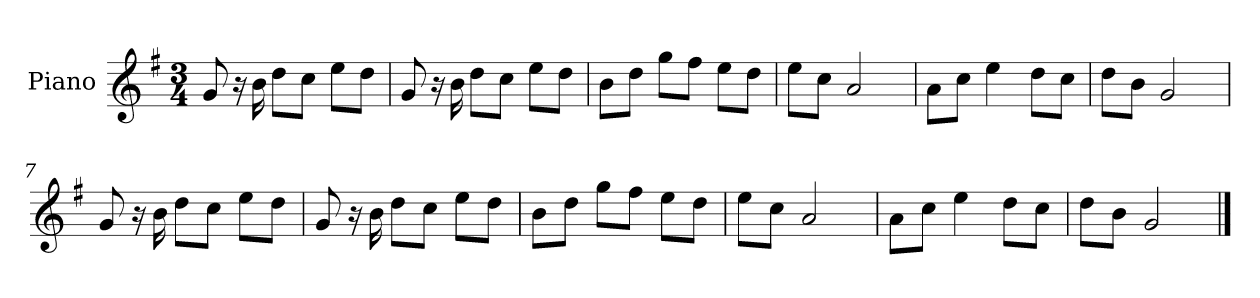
**kern
*part1
*staff1
*I"Piano
*I'P-no
*clefG2
*k[f#]
*M3/4
*MM183
=1
8g/
16r
16b\
8dd\L
8cc\J
8ee\L
8dd\J
=2
8g/
16r
16b\
8dd\L
8cc\J
8ee\L
8dd\J
=3
8b\L
8dd\J
8gg\L
8ff#\J
8ee\L
8dd\J
=4
8ee\L
8cc\J
2a/
=5
8a\L
8cc\J
4ee\
8dd\L
8cc\J
=6
8dd\L
8b\J
2g/
!!LO:LB:g=z
=7
8g/
16r
16b\
8dd\L
8cc\J
8ee\L
8dd\J
=8
8g/
16r
16b\
8dd\L
8cc\J
8ee\L
8dd\J
=9
8b\L
8dd\J
8gg\L
8ff#\J
8ee\L
8dd\J
=10
8ee\L
8cc\J
2a/
=11
8a\L
8cc\J
4ee\
8dd\L
8cc\J
=12
8dd\L
8b\J
2g/
==
*-
